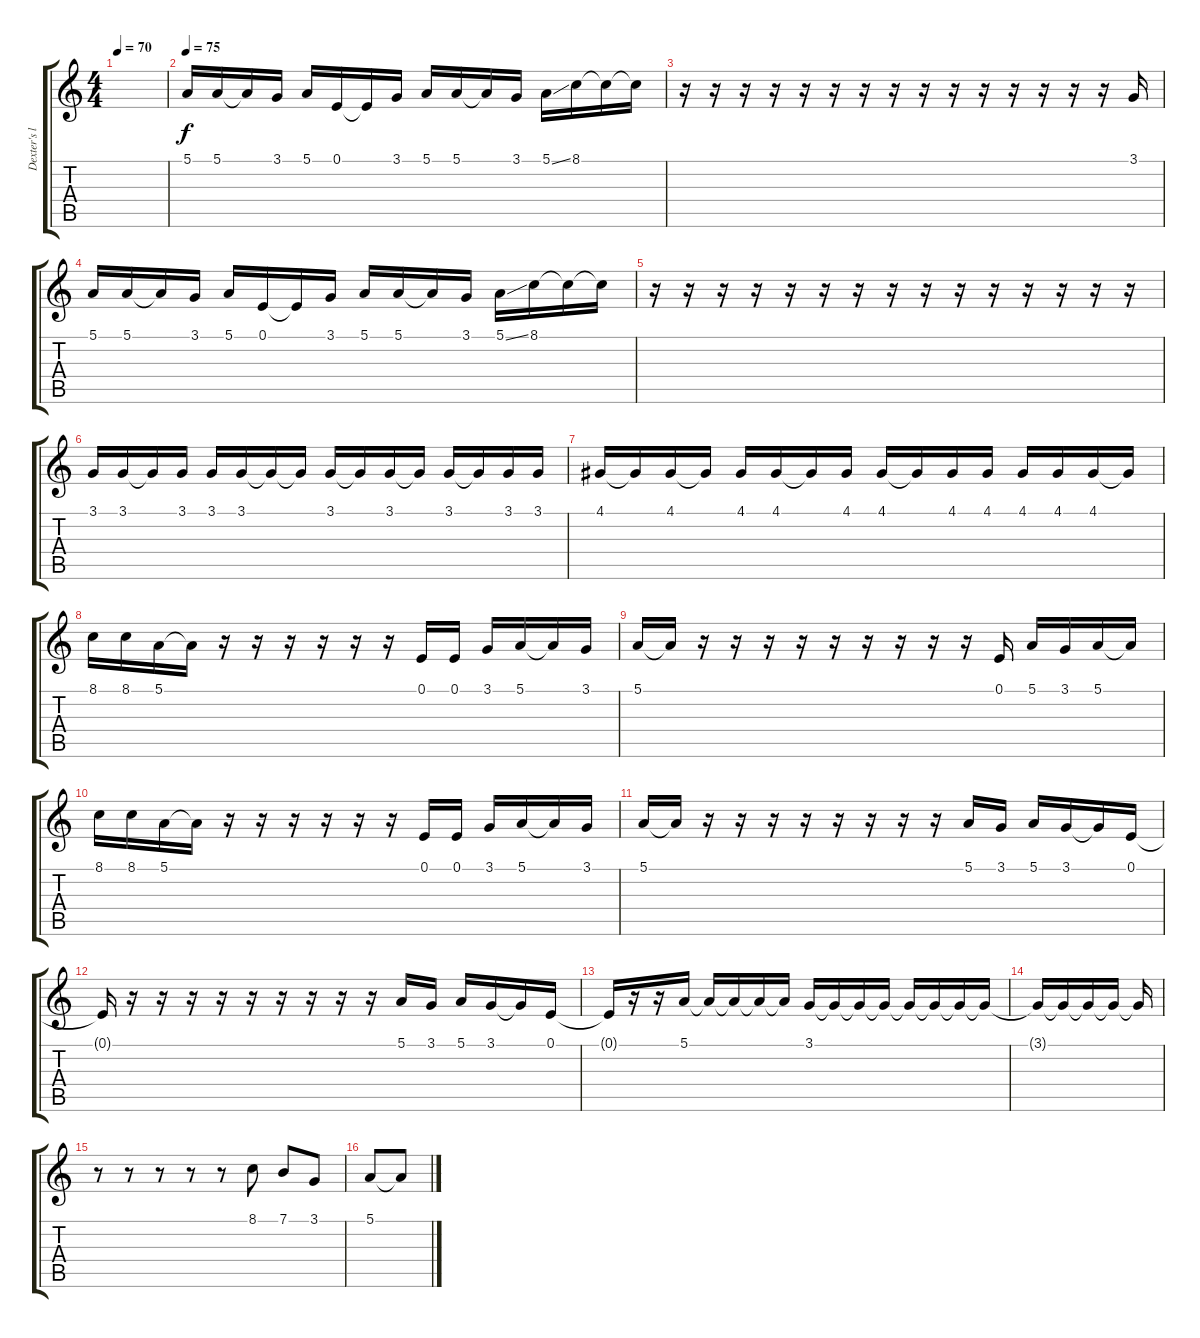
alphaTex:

\track ("Dexter's lyrics" "Dexter's l") {instrument oboe}
\staff {score tabs}
\tuning (E4 B3 G3 D3 A2 E2) {hide}
\ts (4 4)
\tempo 70
\clef g2
\ks c
|
\tempo 75
5.1.16 5.1.16 5.1{t}.16 3.1.16 5.1.16 0.1.16 0.1{t}.16 3.1.16 5.1.16 5.1.16 5.1{t}.16 3.1.16 5.1{ss}.16 8.1.16 8.1{t}.16 8.1{t}.16 |
r.16 r.16 r.16 r.16 r.16 r.16 r.16 r.16 r.16 r.16 r.16 r.16 r.16 r.16 r.16 3.1.16 |
5.1.16 5.1.16 5.1{t}.16 3.1.16 5.1.16 0.1.16 0.1{t}.16 3.1.16 5.1.16 5.1.16 5.1{t}.16 3.1.16 5.1{ss}.16 8.1.16 8.1{t}.16 8.1{t}.16 |
r.16 r.16 r.16 r.16 r.16 r.16 r.16 r.16 r.16 r.16 r.16 r.16 r.16 r.16 r.16 |
3.1.16 3.1.16 3.1{t}.16 3.1.16 3.1.16 3.1.16 3.1{t}.16 3.1{t}.16 3.1.16 3.1{t}.16 3.1.16 3.1{t}.16 3.1.16 3.1{t}.16 3.1.16 3.1.16 |
4.1.16 4.1{t}.16 4.1.16 4.1{t}.16 4.1.16 4.1.16 4.1{t}.16 4.1.16 4.1.16 4.1{t}.16 4.1.16 4.1.16 4.1.16 4.1.16 4.1.16 4.1{t}.16 |
8.1.16 8.1.16 5.1.16 5.1{t}.16 r.16 r.16 r.16 r.16 r.16 r.16 0.1.16 0.1.16 3.1.16 5.1.16 5.1{t}.16 3.1.16 |
5.1.16 5.1{t}.16 r.16 r.16 r.16 r.16 r.16 r.16 r.16 r.16 r.16 0.1.16 5.1.16 3.1.16 5.1.16 5.1{t}.16 |
8.1.16 8.1.16 5.1.16 5.1{t}.16 r.16 r.16 r.16 r.16 r.16 r.16 0.1.16 0.1.16 3.1.16 5.1.16 5.1{t}.16 3.1.16 |
5.1.16 5.1{t}.16 r.16 r.16 r.16 r.16 r.16 r.16 r.16 r.16 5.1.16 3.1.16 5.1.16 3.1.16 3.1{t}.16 0.1.16 |
0.1{t}.16 r.16 r.16 r.16 r.16 r.16 r.16 r.16 r.16 r.16 5.1.16 3.1.16 5.1.16 3.1.16 3.1{t}.16 0.1.16 |
0.1{t}.16 r.16 r.16 5.1.16 5.1{t}.16 5.1{t}.16 5.1{t}.16 5.1{t}.16 3.1.16 3.1{t}.16 3.1{t}.16 3.1{t}.16 3.1{t}.16 3.1{t}.16 3.1{t}.16 3.1{t}.16 |
3.1{t}.16 3.1{t}.16 3.1{t}.16 3.1{t}.16 3.1{t}.16 |
r.8 r.8 r.8 r.8 r.8 8.1.8 7.1.8 3.1.8 |
5.1.8 5.1{t}.8
